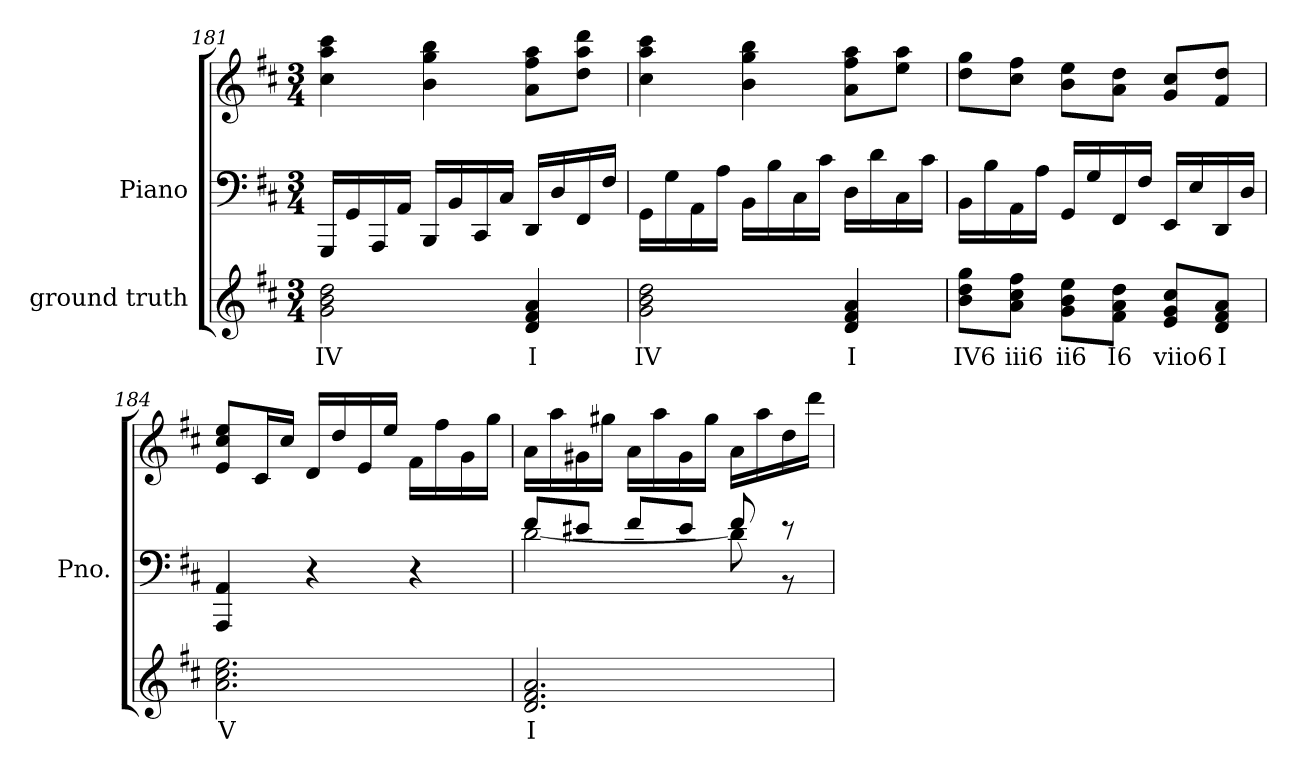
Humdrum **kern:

**kern	**text	**kern	**kern
*part2	*part2	*part1	*part1
*staff3	*staff3	*staff2	*staff1
*I"ground truth	*	*I"Piano	*
*	*	*I'Pno.	*
*	*	*clefF4	*clefG2
*k[f#c#]	*	*k[f#c#]	*k[f#c#]
*D:	*	*D:	*D:
*M3/4	*	*M3/4	*M3/4
=181	=181	=181	=181
2g 2b 2dd	IV	16GGG/LL	4cc#\ 4aa\ 4ccc#\
.	.	16GG/	.
.	.	16AAA/	.
.	.	16AA/JJ	.
.	.	16BBB/LL	4b\ 4gg\ 4bb\
.	.	16BB/	.
.	.	16CC#/	.
.	.	16C#/JJ	.
4d 4f# 4a	I	16DD/LL	8a\ 8ff#\ 8aa\L
.	.	16D/	.
.	.	16FF#/	8dd\ 8aa\ 8ddd\J
.	.	16F#/JJ	.
!!LO:LB:g=z
=182	=182	=182	=182
2g 2b 2dd	IV	16GG\LL	4cc#\ 4aa\ 4ccc#\
.	.	16G\	.
.	.	16AA\	.
.	.	16A\JJ	.
.	.	16BB\LL	4b\ 4gg\ 4bb\
.	.	16B\	.
.	.	16C#\	.
.	.	16c#\JJ	.
4d 4f# 4a	I	16D\LL	8a\ 8ff#\ 8aa\L
.	.	16d\	.
.	.	16C#\	8ee\ 8aa\J
.	.	16c#\JJ	.
=183	=183	=183	=183
8b 8dd 8ggL	IV6	16BB\LL	8dd\ 8gg\L
.	.	16B\	.
8a 8cc# 8ff#J	iii6	16AA\	8cc#\ 8ff#\J
.	.	16A\JJ	.
8g 8b 8eeL	ii6	16GG/LL	8b\ 8ee\L
.	.	16G/	.
8f# 8a 8ddJ	I6	16FF#/	8a\ 8dd\J
.	.	16F#/JJ	.
8e 8g 8cc#L	viio6	16EE/LL	8g/ 8cc#/L
.	.	16E/	.
8d 8f# 8aJ	I	16DD/	8f#/ 8dd/J
.	.	16D/JJ	.
=184	=184	=184	=184
2.a 2.cc# 2.ee	V	4AAA/ 4AA/	8e/ 8cc#/ 8ee/L
.	.	.	16c#/L
.	.	.	16cc#/JJ
.	.	4r	16d/LL
.	.	.	16dd/
.	.	.	16e/
.	.	.	16ee/JJ
.	.	4r	16f#\LL
.	.	.	16ff#\
.	.	.	16g\
.	.	.	16gg\JJ
=185	=185	=185	=185
*	*	*^	*
2.d 2.f# 2.a	I	8f#/L	[2d\	16a\LL
.	.	.	.	16aa\
.	.	8e#X/J	.	16g#X\
.	.	.	.	16gg#X\JJ
.	.	8f#/L	.	16a\LL
.	.	.	.	16aa\
.	.	8e#/J	.	16g#\
.	.	.	.	16gg#\JJ
.	.	8f#/	8d\]	16a\LL
.	.	.	.	16aa\
.	.	8r	8r	16dd\
.	.	.	.	16ddd\JJ
*	*	*v	*v	*
=	=	=	=
*-	*-	*-	*-
